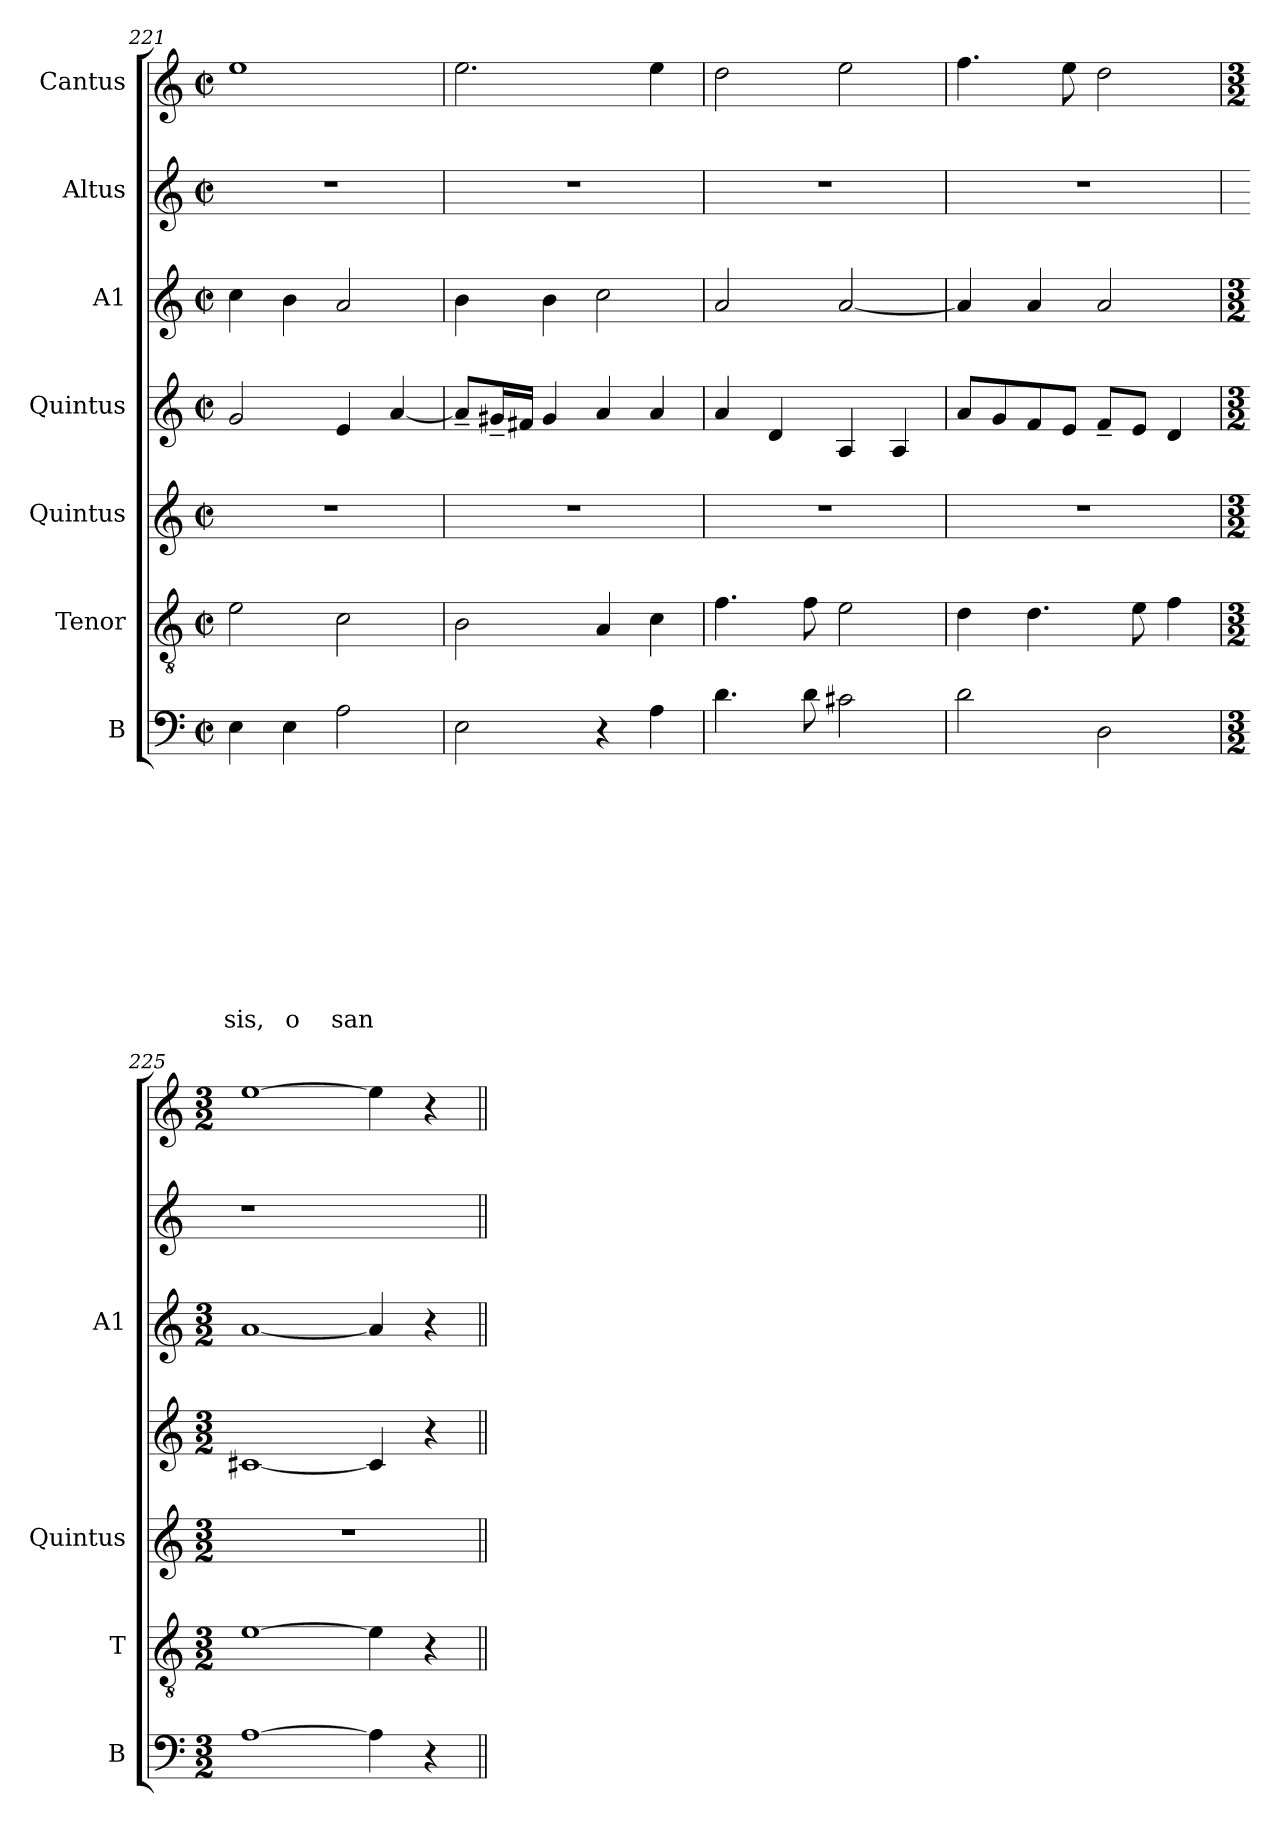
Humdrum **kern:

**kern	**text	**text	**text	**text	**text	**text	**text	**text	**text	**text	**text	**kern	**kern	**kern	**kern	**kern	**kern
*part7	*part7	*part7	*part7	*part7	*part7	*part7	*part7	*part7	*part7	*part7	*part7	*part6	*part5	*part4	*part3	*part2	*part1
*staff7	*staff7	*staff7	*staff7	*staff7	*staff7	*staff7	*staff7	*staff7	*staff7	*staff7	*staff7	*staff6	*staff5	*staff4	*staff3	*staff2	*staff1
*I"B	*	*	*	*	*	*	*	*	*	*	*	*I"Tenor	*I"Quintus	*I"Quintus	*I"A1	*I"Altus	*I"Cantus
*I'B	*	*	*	*	*	*	*	*	*	*	*	*I'T	*I'Quintus	*	*I'A1	*	*
*clefF4	*	*	*	*	*	*	*	*	*	*	*	*clefGv2	*clefG2	*clefG2	*clefG2	*clefG2	*clefG2
*k[]	*	*	*	*	*	*	*	*	*	*	*	*k[]	*k[]	*k[]	*k[]	*k[]	*k[]
*C:	*	*	*	*	*	*	*	*	*	*	*	*C:	*C:	*C:	*C:	*C:	*C:
*M2/2	*	*	*	*	*	*	*	*	*	*	*	*M2/2	*M2/2	*M2/2	*M2/2	*M2/2	*M2/2
*met(c|)	*	*	*	*	*	*	*	*	*	*	*	*met(c|)	*met(c|)	*met(c|)	*met(c|)	*met(c|)	*met(c|)
=221	=221	=221	=221	=221	=221	=221	=221	=221	=221	=221	=221	=221	=221	=221	=221	=221	=221
!	!	!	!	!	!	!	!	!	!	!	!LO:LY:b	!	!	!	!	!	!
4E\	.	.	.	.	.	.	.	.	.	.	sis,	2e\	1r	2g/	4cc\	1r	1ee
!	!	!	!	!	!	!	!	!	!	!	!LO:LY:b	!	!	!	!	!	!
4E\	.	.	.	.	.	.	.	.	.	.	o	.	.	.	4b\	.	.
!	!	!	!	!	!	!	!	!	!	!	!LO:LY:b	!	!	!	!	!	!
2A\	.	.	.	.	.	.	.	.	.	.	san	2c\	.	4e/	2a/	.	.
.	.	.	.	.	.	.	.	.	.	.	.	.	.	[<4a/	.	.	.
=222	=222	=222	=222	=222	=222	=222	=222	=222	=222	=222	=222	=222	=222	=222	=222	=222	=222
2E\	.	.	.	.	.	.	.	.	.	.	.	2B\	1r	8a~</L]	4b\	1r	2.ee\
.	.	.	.	.	.	.	.	.	.	.	.	.	.	16g#X~</L	.	.	.
.	.	.	.	.	.	.	.	.	.	.	.	.	.	16f#X/JJ	.	.	.
.	.	.	.	.	.	.	.	.	.	.	.	.	.	4g#/	4b\	.	.
4r	.	.	.	.	.	.	.	.	.	.	.	4A/	.	4a/	2cc\	.	.
4A\	.	.	.	.	.	.	.	.	.	.	.	4c\	.	4a/	.	.	4ee\
=223	=223	=223	=223	=223	=223	=223	=223	=223	=223	=223	=223	=223	=223	=223	=223	=223	=223
4.d\	.	.	.	.	.	.	.	.	.	.	.	4.f\	1r	4a/	2a/	1r	2dd\
.	.	.	.	.	.	.	.	.	.	.	.	.	.	4d/	.	.	.
8d\	.	.	.	.	.	.	.	.	.	.	.	8f\	.	.	.	.	.
2c#X\	.	.	.	.	.	.	.	.	.	.	.	2e\	.	4A/	[<2a/	.	2ee\
.	.	.	.	.	.	.	.	.	.	.	.	.	.	4A/	.	.	.
=224	=224	=224	=224	=224	=224	=224	=224	=224	=224	=224	=224	=224	=224	=224	=224	=224	=224
2d\	.	.	.	.	.	.	.	.	.	.	.	4d\	1r	8a/L	4a/]	1r	4.ff\
.	.	.	.	.	.	.	.	.	.	.	.	.	.	8g/	.	.	.
.	.	.	.	.	.	.	.	.	.	.	.	4.d\	.	8f/	4a/	.	.
.	.	.	.	.	.	.	.	.	.	.	.	.	.	8e/J	.	.	8ee\
2D\	.	.	.	.	.	.	.	.	.	.	.	.	.	8f~</L	2a/	.	2dd\
.	.	.	.	.	.	.	.	.	.	.	.	8e\	.	8e/J	.	.	.
.	.	.	.	.	.	.	.	.	.	.	.	4f\	.	4d/	.	.	.
=225	=225	=225	=225	=225	=225	=225	=225	=225	=225	=225	=225	=225	=225	=225	=225	=225	=225
*M3/2	*	*	*	*	*	*	*	*	*	*	*	*M3/2	*M3/2	*M3/2	*M3/2	*	*M3/2
[>1A	.	.	.	.	.	.	.	.	.	.	.	[>1e	1.r	[<1c#X	[<1a	1r	[>1ee
4A\]	.	.	.	.	.	.	.	.	.	.	.	4e\]	.	4c#/]	4a/]	2ryy	4ee\]
4r	.	.	.	.	.	.	.	.	.	.	.	4r	.	4r	4r	.	4r
=||	=||	=||	=||	=||	=||	=||	=||	=||	=||	=||	=||	=||	=||	=||	=||	=||	=||
*-	*-	*-	*-	*-	*-	*-	*-	*-	*-	*-	*-	*-	*-	*-	*-	*-	*-
